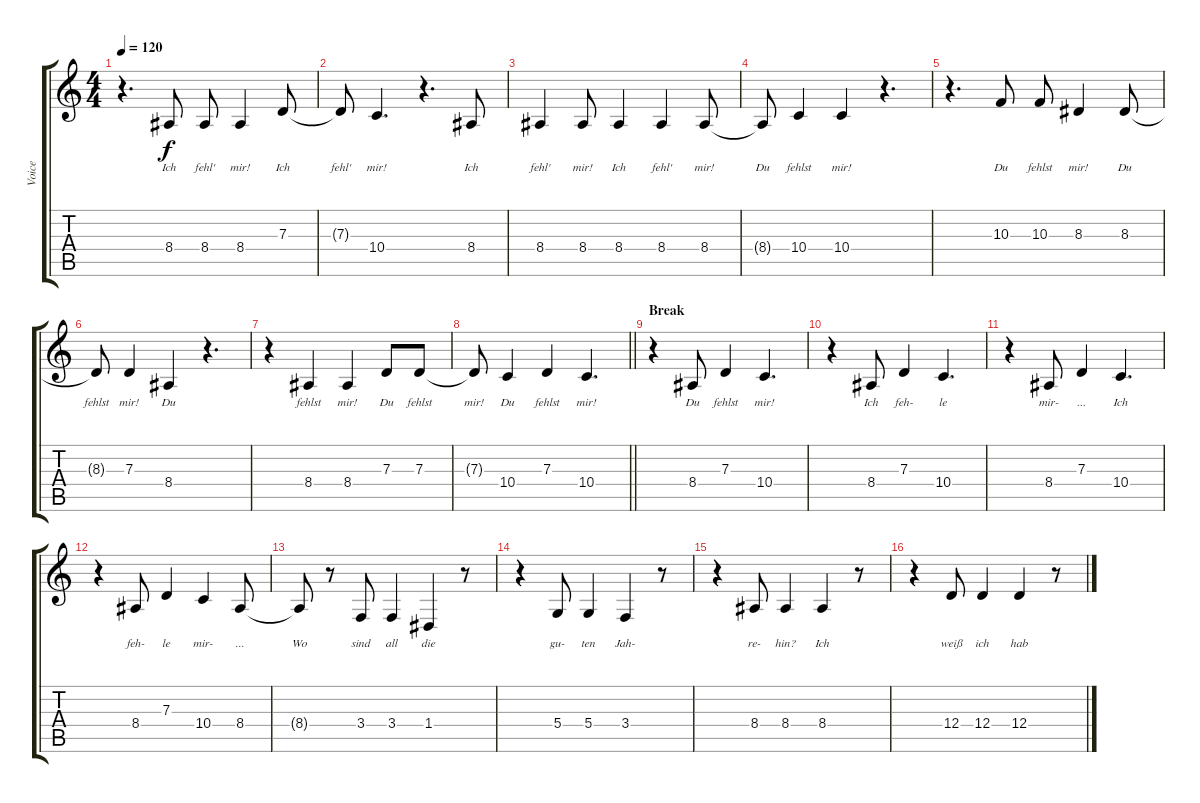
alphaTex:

\track ("Voice" "Voice") {instrument altosax}
\staff {score tabs}
\tuning (E4 B3 G3 D3 A2 E2) {hide}
\ts (4 4)
\tempo 120
\clef g2
\ks c
r.4{d dy f} 8.4.8{lyrics (0 "Ich") lyrics (1 "") lyrics (2 "") lyrics (3 "") lyrics (4 "")} 8.4.8{lyrics (0 "fehl'") lyrics (1 "") lyrics (2 "") lyrics (3 "") lyrics (4 "")} 8.4.4{lyrics (0 "mir!") lyrics (1 "") lyrics (2 "") lyrics (3 "") lyrics (4 "")} 7.3.8{lyrics (0 "Ich") lyrics (1 "") lyrics (2 "") lyrics (3 "") lyrics (4 "")} |
7.3{t}.8{lyrics (0 "fehl'") lyrics (1 "") lyrics (2 "") lyrics (3 "") lyrics (4 "")} 10.4.4{d lyrics (0 "mir!") lyrics (1 "") lyrics (2 "") lyrics (3 "") lyrics (4 "")} r.4{d} 8.4.8{lyrics (0 "Ich") lyrics (1 "") lyrics (2 "") lyrics (3 "") lyrics (4 "")} |
8.4.4{lyrics (0 "fehl'") lyrics (1 "") lyrics (2 "") lyrics (3 "") lyrics (4 "")} 8.4.8{lyrics (0 "mir!") lyrics (1 "") lyrics (2 "") lyrics (3 "") lyrics (4 "")} 8.4.4{lyrics (0 "Ich") lyrics (1 "") lyrics (2 "") lyrics (3 "") lyrics (4 "")} 8.4.4{lyrics (0 "fehl'") lyrics (1 "") lyrics (2 "") lyrics (3 "") lyrics (4 "")} 8.4.8{lyrics (0 "mir!") lyrics (1 "") lyrics (2 "") lyrics (3 "") lyrics (4 "")} |
8.4{t}.8{lyrics (0 "Du") lyrics (1 "") lyrics (2 "") lyrics (3 "") lyrics (4 "")} 10.4.4{lyrics (0 "fehlst") lyrics (1 "") lyrics (2 "") lyrics (3 "") lyrics (4 "")} 10.4.4{lyrics (0 "mir!") lyrics (1 "") lyrics (2 "") lyrics (3 "") lyrics (4 "")} r.4{d} |
r.4{d} 10.3.8{lyrics (0 "Du") lyrics (1 "") lyrics (2 "") lyrics (3 "") lyrics (4 "")} 10.3.8{lyrics (0 "fehlst") lyrics (1 "") lyrics (2 "") lyrics (3 "") lyrics (4 "")} 8.3.4{lyrics (0 "mir!") lyrics (1 "") lyrics (2 "") lyrics (3 "") lyrics (4 "")} 8.3.8{lyrics (0 "Du") lyrics (1 "") lyrics (2 "") lyrics (3 "") lyrics (4 "")} |
8.3{t}.8{lyrics (0 "fehlst") lyrics (1 "") lyrics (2 "") lyrics (3 "") lyrics (4 "")} 7.3.4{lyrics (0 "mir!") lyrics (1 "") lyrics (2 "") lyrics (3 "") lyrics (4 "")} 8.4.4{lyrics (0 "Du") lyrics (1 "") lyrics (2 "") lyrics (3 "") lyrics (4 "")} r.4{d} |
r.4 8.4.4{lyrics (0 "fehlst") lyrics (1 "") lyrics (2 "") lyrics (3 "") lyrics (4 "")} 8.4.4{lyrics (0 "mir!") lyrics (1 "") lyrics (2 "") lyrics (3 "") lyrics (4 "")} 7.3.8{lyrics (0 "Du") lyrics (1 "") lyrics (2 "") lyrics (3 "") lyrics (4 "")} 7.3.8{lyrics (0 "fehlst") lyrics (1 "") lyrics (2 "") lyrics (3 "") lyrics (4 "")} |
\barLineRight lightlight
7.3{t}.8{lyrics (0 "mir!") lyrics (1 "") lyrics (2 "") lyrics (3 "") lyrics (4 "")} 10.4.4{lyrics (0 "Du") lyrics (1 "") lyrics (2 "") lyrics (3 "") lyrics (4 "")} 7.3.4{lyrics (0 "fehlst") lyrics (1 "") lyrics (2 "") lyrics (3 "") lyrics (4 "")} 10.4.4{d lyrics (0 "mir!") lyrics (1 "") lyrics (2 "") lyrics (3 "") lyrics (4 "")} |
\section ("" "Break")
r.4 8.4.8{lyrics (0 "Du") lyrics (1 "") lyrics (2 "") lyrics (3 "") lyrics (4 "")} 7.3.4{lyrics (0 "fehlst") lyrics (1 "") lyrics (2 "") lyrics (3 "") lyrics (4 "")} 10.4.4{d lyrics (0 "mir!") lyrics (1 "") lyrics (2 "") lyrics (3 "") lyrics (4 "")} |
r.4 8.4.8{lyrics (0 "Ich") lyrics (1 "") lyrics (2 "") lyrics (3 "") lyrics (4 "")} 7.3.4{lyrics (0 "feh-") lyrics (1 "") lyrics (2 "") lyrics (3 "") lyrics (4 "")} 10.4.4{d lyrics (0 "le") lyrics (1 "") lyrics (2 "") lyrics (3 "") lyrics (4 "")} |
r.4 8.4.8{lyrics (0 "mir-") lyrics (1 "") lyrics (2 "") lyrics (3 "") lyrics (4 "")} 7.3.4{lyrics (0 "...") lyrics (1 "") lyrics (2 "") lyrics (3 "") lyrics (4 "")} 10.4.4{d lyrics (0 "Ich") lyrics (1 "") lyrics (2 "") lyrics (3 "") lyrics (4 "")} |
r.4 8.4.8{lyrics (0 "feh-") lyrics (1 "") lyrics (2 "") lyrics (3 "") lyrics (4 "")} 7.3.4{lyrics (0 "le") lyrics (1 "") lyrics (2 "") lyrics (3 "") lyrics (4 "")} 10.4.4{lyrics (0 "mir-") lyrics (1 "") lyrics (2 "") lyrics (3 "") lyrics (4 "")} 8.4.8{lyrics (0 "...") lyrics (1 "") lyrics (2 "") lyrics (3 "") lyrics (4 "")} |
8.4{t}.8{lyrics (0 "Wo") lyrics (1 "") lyrics (2 "") lyrics (3 "") lyrics (4 "")} r.8 3.4.8{lyrics (0 "sind") lyrics (1 "") lyrics (2 "") lyrics (3 "") lyrics (4 "")} 3.4.4{lyrics (0 "all") lyrics (1 "") lyrics (2 "") lyrics (3 "") lyrics (4 "")} 1.4.4{lyrics (0 "die") lyrics (1 "") lyrics (2 "") lyrics (3 "") lyrics (4 "")} r.8 |
r.4 5.4.8{lyrics (0 "gu-") lyrics (1 "") lyrics (2 "") lyrics (3 "") lyrics (4 "")} 5.4.4{lyrics (0 "ten") lyrics (1 "") lyrics (2 "") lyrics (3 "") lyrics (4 "")} 3.4.4{lyrics (0 "Jah-") lyrics (1 "") lyrics (2 "") lyrics (3 "") lyrics (4 "")} r.8 |
r.4 8.4.8{lyrics (0 "re-") lyrics (1 "") lyrics (2 "") lyrics (3 "") lyrics (4 "")} 8.4.4{lyrics (0 "hin?") lyrics (1 "") lyrics (2 "") lyrics (3 "") lyrics (4 "")} 8.4.4{lyrics (0 "Ich") lyrics (1 "") lyrics (2 "") lyrics (3 "") lyrics (4 "")} r.8 |
r.4 12.4.8{lyrics (0 "weiß") lyrics (1 "") lyrics (2 "") lyrics (3 "") lyrics (4 "")} 12.4.4{lyrics (0 "ich") lyrics (1 "") lyrics (2 "") lyrics (3 "") lyrics (4 "")} 12.4.4{lyrics (0 "hab") lyrics (1 "") lyrics (2 "") lyrics (3 "") lyrics (4 "")} r.8
